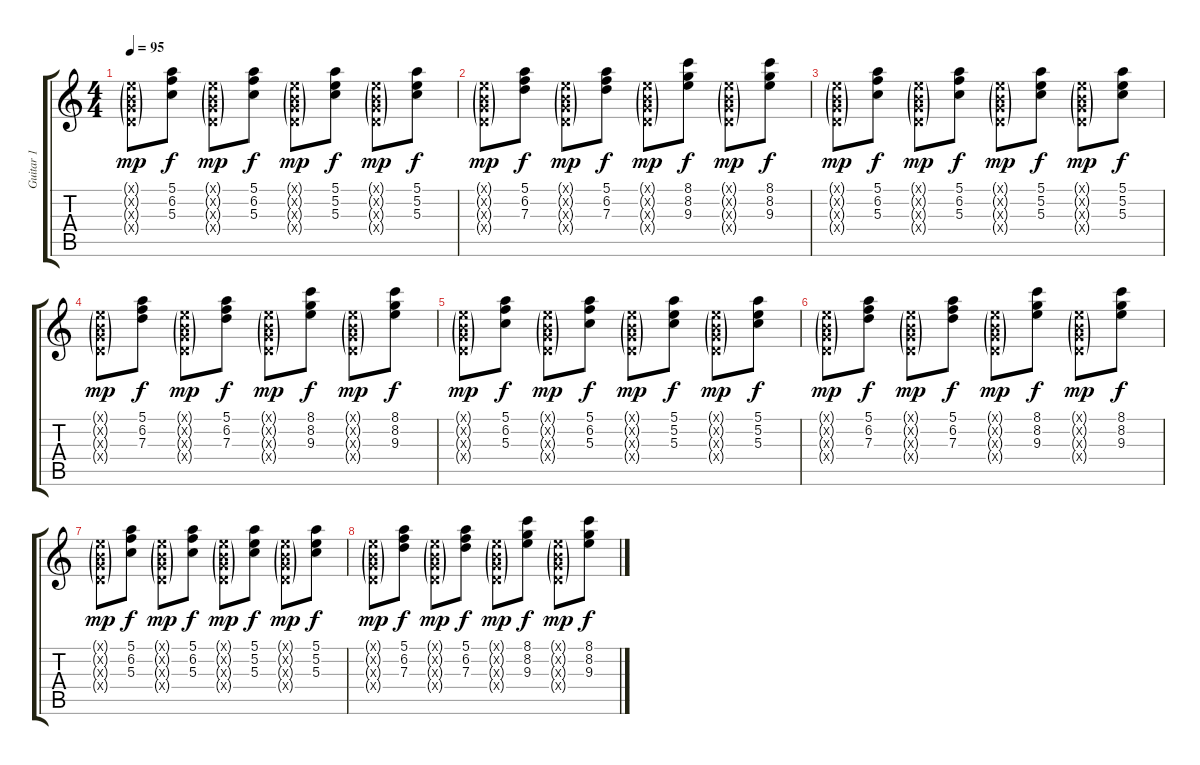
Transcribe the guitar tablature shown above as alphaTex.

\track ("Guitar 1" "Guitar 1") {instrument electricguitarclean}
\staff {score tabs}
\tuning (E4 B3 G3 D3 A2 E2) {hide}
\ts (4 4)
\tempo 95
\clef g2
\ks c
(0.1{g x} 0.2{g x} 0.3{g x} 0.4{g x}).8{dy mp} (5.1 6.2 5.3).8{dy f} (0.1{g x} 0.2{g x} 0.3{g x} 0.4{g x}).8{dy mp} (5.1 6.2 5.3).8{dy f} (0.1{g x} 0.2{g x} 0.3{g x} 0.4{g x}).8{dy mp} (5.1 5.2 5.3).8{dy f} (0.1{g x} 0.2{g x} 0.3{g x} 0.4{g x}).8{dy mp} (5.1 5.2 5.3).8{dy f} |
(0.1{g x} 0.2{g x} 0.3{g x} 0.4{g x}).8{dy mp} (5.1 6.2 7.3).8{dy f} (0.1{g x} 0.2{g x} 0.3{g x} 0.4{g x}).8{dy mp} (5.1 6.2 7.3).8{dy f} (0.1{g x} 0.2{g x} 0.3{g x} 0.4{g x}).8{dy mp} (8.1 8.2 9.3).8{dy f} (0.1{g x} 0.2{g x} 0.3{g x} 0.4{g x}).8{dy mp} (8.1 8.2 9.3).8{dy f} |
(0.1{g x} 0.2{g x} 0.3{g x} 0.4{g x}).8{dy mp} (5.1 6.2 5.3).8{dy f} (0.1{g x} 0.2{g x} 0.3{g x} 0.4{g x}).8{dy mp} (5.1 6.2 5.3).8{dy f} (0.1{g x} 0.2{g x} 0.3{g x} 0.4{g x}).8{dy mp} (5.1 5.2 5.3).8{dy f} (0.1{g x} 0.2{g x} 0.3{g x} 0.4{g x}).8{dy mp} (5.1 5.2 5.3).8{dy f} |
(0.1{g x} 0.2{g x} 0.3{g x} 0.4{g x}).8{dy mp} (5.1 6.2 7.3).8{dy f} (0.1{g x} 0.2{g x} 0.3{g x} 0.4{g x}).8{dy mp} (5.1 6.2 7.3).8{dy f} (0.1{g x} 0.2{g x} 0.3{g x} 0.4{g x}).8{dy mp} (8.1 8.2 9.3).8{dy f} (0.1{g x} 0.2{g x} 0.3{g x} 0.4{g x}).8{dy mp} (8.1 8.2 9.3).8{dy f} |
(0.1{g x} 0.2{g x} 0.3{g x} 0.4{g x}).8{dy mp} (5.1 6.2 5.3).8{dy f} (0.1{g x} 0.2{g x} 0.3{g x} 0.4{g x}).8{dy mp} (5.1 6.2 5.3).8{dy f} (0.1{g x} 0.2{g x} 0.3{g x} 0.4{g x}).8{dy mp} (5.1 5.2 5.3).8{dy f} (0.1{g x} 0.2{g x} 0.3{g x} 0.4{g x}).8{dy mp} (5.1 5.2 5.3).8{dy f} |
(0.1{g x} 0.2{g x} 0.3{g x} 0.4{g x}).8{dy mp} (5.1 6.2 7.3).8{dy f} (0.1{g x} 0.2{g x} 0.3{g x} 0.4{g x}).8{dy mp} (5.1 6.2 7.3).8{dy f} (0.1{g x} 0.2{g x} 0.3{g x} 0.4{g x}).8{dy mp} (8.1 8.2 9.3).8{dy f} (0.1{g x} 0.2{g x} 0.3{g x} 0.4{g x}).8{dy mp} (8.1 8.2 9.3).8{dy f} |
(0.1{g x} 0.2{g x} 0.3{g x} 0.4{g x}).8{dy mp} (5.1 6.2 5.3).8{dy f} (0.1{g x} 0.2{g x} 0.3{g x} 0.4{g x}).8{dy mp} (5.1 6.2 5.3).8{dy f} (0.1{g x} 0.2{g x} 0.3{g x} 0.4{g x}).8{dy mp} (5.1 5.2 5.3).8{dy f} (0.1{g x} 0.2{g x} 0.3{g x} 0.4{g x}).8{dy mp} (5.1 5.2 5.3).8{dy f} |
(0.1{g x} 0.2{g x} 0.3{g x} 0.4{g x}).8{dy mp} (5.1 6.2 7.3).8{dy f} (0.1{g x} 0.2{g x} 0.3{g x} 0.4{g x}).8{dy mp} (5.1 6.2 7.3).8{dy f} (0.1{g x} 0.2{g x} 0.3{g x} 0.4{g x}).8{dy mp} (8.1 8.2 9.3).8{dy f} (0.1{g x} 0.2{g x} 0.3{g x} 0.4{g x}).8{dy mp} (8.1 8.2 9.3).8{dy f}
